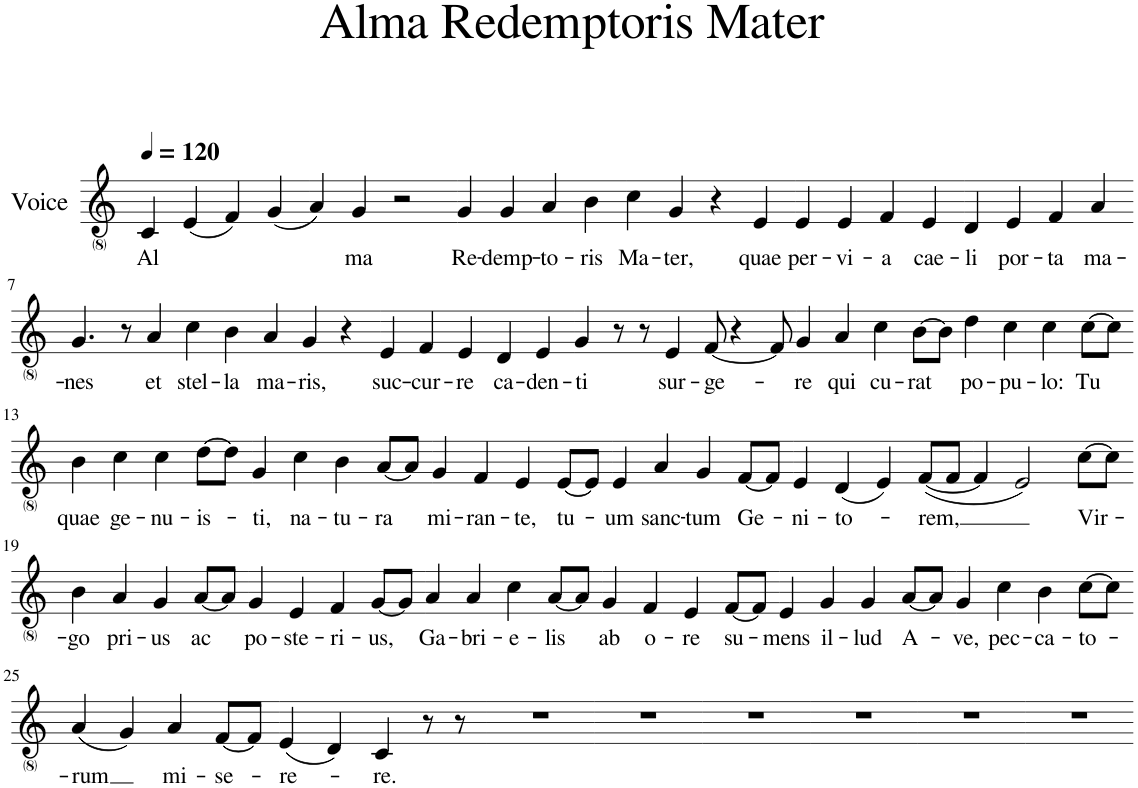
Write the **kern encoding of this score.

**kern	**text
*part1	*part1
*staff1	*staff1
*I"Voice	*
*clefG2	*
*k[]	*
*M4/4	*
*MM120	*
=1	=1
!	!LO:LY:b
4c/	Al
(4e/	.
4f/)	.
(4g/	.
=2	=2
4a/)	.
!	!LO:LY:b
4g/	ma
2r	.
=3	=3
!	!LO:LY:b
4g/	Re-
!	!LO:LY:b
4g/	-demp-
!	!LO:LY:b
4a/	-to-
!	!LO:LY:b
4b\	-ris
=4	=4
!	!LO:LY:b
4cc\	Ma-
!	!LO:LY:b
4g/	-ter,
4r	.
!	!LO:LY:b
4e/	quae
=5	=5
!	!LO:LY:b
4e/	per-
!	!LO:LY:b
4e/	-vi-
!	!LO:LY:b
4f/	-a
!	!LO:LY:b
4e/	cae-
=6	=6
!	!LO:LY:b
4d/	-li
!	!LO:LY:b
4e/	por-
!	!LO:LY:b
4f/	-ta
!	!LO:LY:b
4a/	ma-
!!LO:LB:g=z
=7	=7
!	!LO:LY:b
4.g/	-nes
8r	.
!	!LO:LY:b
4a/	et
!	!LO:LY:b
4cc\	stel-
=8	=8
!	!LO:LY:b
4b\	-la
!	!LO:LY:b
4a/	ma-
!	!LO:LY:b
4g/	-ris,
4r	.
=9	=9
!	!LO:LY:b
4e/	suc-
!	!LO:LY:b
4f/	-cur-
!	!LO:LY:b
4e/	-re
!	!LO:LY:b
4d/	ca-
!	!LO:LY:b
4e/	-den-
=10	=10
!	!LO:LY:b
4g/	-ti
8r	.
8r	.
!	!LO:LY:b
4e/	sur-
!	!LO:LY:b
[8f/	-ge-
8r	.
8ryy	.
8f/]	.
=11	=11
!	!LO:LY:b
4g/	-re
8r	.
!	!LO:LY:b
4a/	qui
!	!LO:LY:b
4cc\	cu-
!	!LO:LY:b
[8b\L	-rat
8b\J]	.
=12	=12
!	!LO:LY:b
4dd\	po-
!	!LO:LY:b
4cc\	-pu-
!	!LO:LY:b
4cc\	-lo:
!	!LO:LY:b
[8cc\L	Tu
8cc\J]	.
!!LO:LB:g=z
=13	=13
!	!LO:LY:b
4b\	quae
!	!LO:LY:b
4cc\	ge-
!	!LO:LY:b
4cc\	-nu-
!	!LO:LY:b
[8dd\L	-is-
8dd\J]	.
=14	=14
!	!LO:LY:b
4g/	-ti,
!	!LO:LY:b
4cc\	na-
!	!LO:LY:b
4b\	-tu-
!	!LO:LY:b
[8a/L	-ra
8a/J]	.
=15	=15
!	!LO:LY:b
4g/	mi-
!	!LO:LY:b
4f/	-ran-
!	!LO:LY:b
4e/	-te,
!	!LO:LY:b
[8e/L	tu-
8e/J]	.
=16	=16
!	!LO:LY:b
4e/	-um
!	!LO:LY:b
4a/	sanc-
!	!LO:LY:b
4g/	-tum
!	!LO:LY:b
[8f/L	Ge-
8f/J]	.
=17	=17
!	!LO:LY:b
4e/	-ni-
!	!LO:LY:b
(4d/	-to-
4e/)	.
!	!LO:LY:b
([8f/L	-rem,
8f/J	.
=18	=18
4f/]	.
2e/)	.
!	!LO:LY:b
[8cc\L	Vir-
8cc\J]	.
!!LO:LB:g=z
=19	=19
!	!LO:LY:b
4b\	-go
!	!LO:LY:b
4a/	pri-
!	!LO:LY:b
4g/	-us
!	!LO:LY:b
[8a/L	ac
8a/J]	.
=20	=20
!	!LO:LY:b
4g/	po-
!	!LO:LY:b
4e/	-ste-
!	!LO:LY:b
4f/	-ri-
!	!LO:LY:b
[8g/L	-us,
8g/J]	.
=21	=21
!	!LO:LY:b
4a/	Ga-
!	!LO:LY:b
4a/	-bri-
!	!LO:LY:b
4cc\	-e-
!	!LO:LY:b
[8a/L	-lis
8a/J]	.
=22	=22
!	!LO:LY:b
4g/	ab
!	!LO:LY:b
4f/	o-
!	!LO:LY:b
4e/	-re
!	!LO:LY:b
[8f/L	su-
8f/J]	.
=23	=23
!	!LO:LY:b
4e/	-mens
!	!LO:LY:b
4g/	il-
!	!LO:LY:b
4g/	-lud
!	!LO:LY:b
[8a/L	A-
8a/J]	.
=24	=24
!	!LO:LY:b
4g/	-ve,
!	!LO:LY:b
4cc\	pec-
!	!LO:LY:b
4b\	-ca-
!	!LO:LY:b
[8cc\L	-to-
8cc\J]	.
!!LO:LB:g=z
=25	=25
!	!LO:LY:b
(4a/	-rum
4g/)	.
!	!LO:LY:b
4a/	mi-
!	!LO:LY:b
[8f/L	-se-
8f/J]	.
=26	=26
!	!LO:LY:b
(4e/	-re-
4d/)	.
!	!LO:LY:b
4c/	-re.
8r	.
8r	.
=27	=27
1r	.
=28	=28
1r	.
=29	=29
1r	.
=30	=30
1r	.
=31	=31
1r	.
=32	=32
1r	.
==	==
*-	*-
